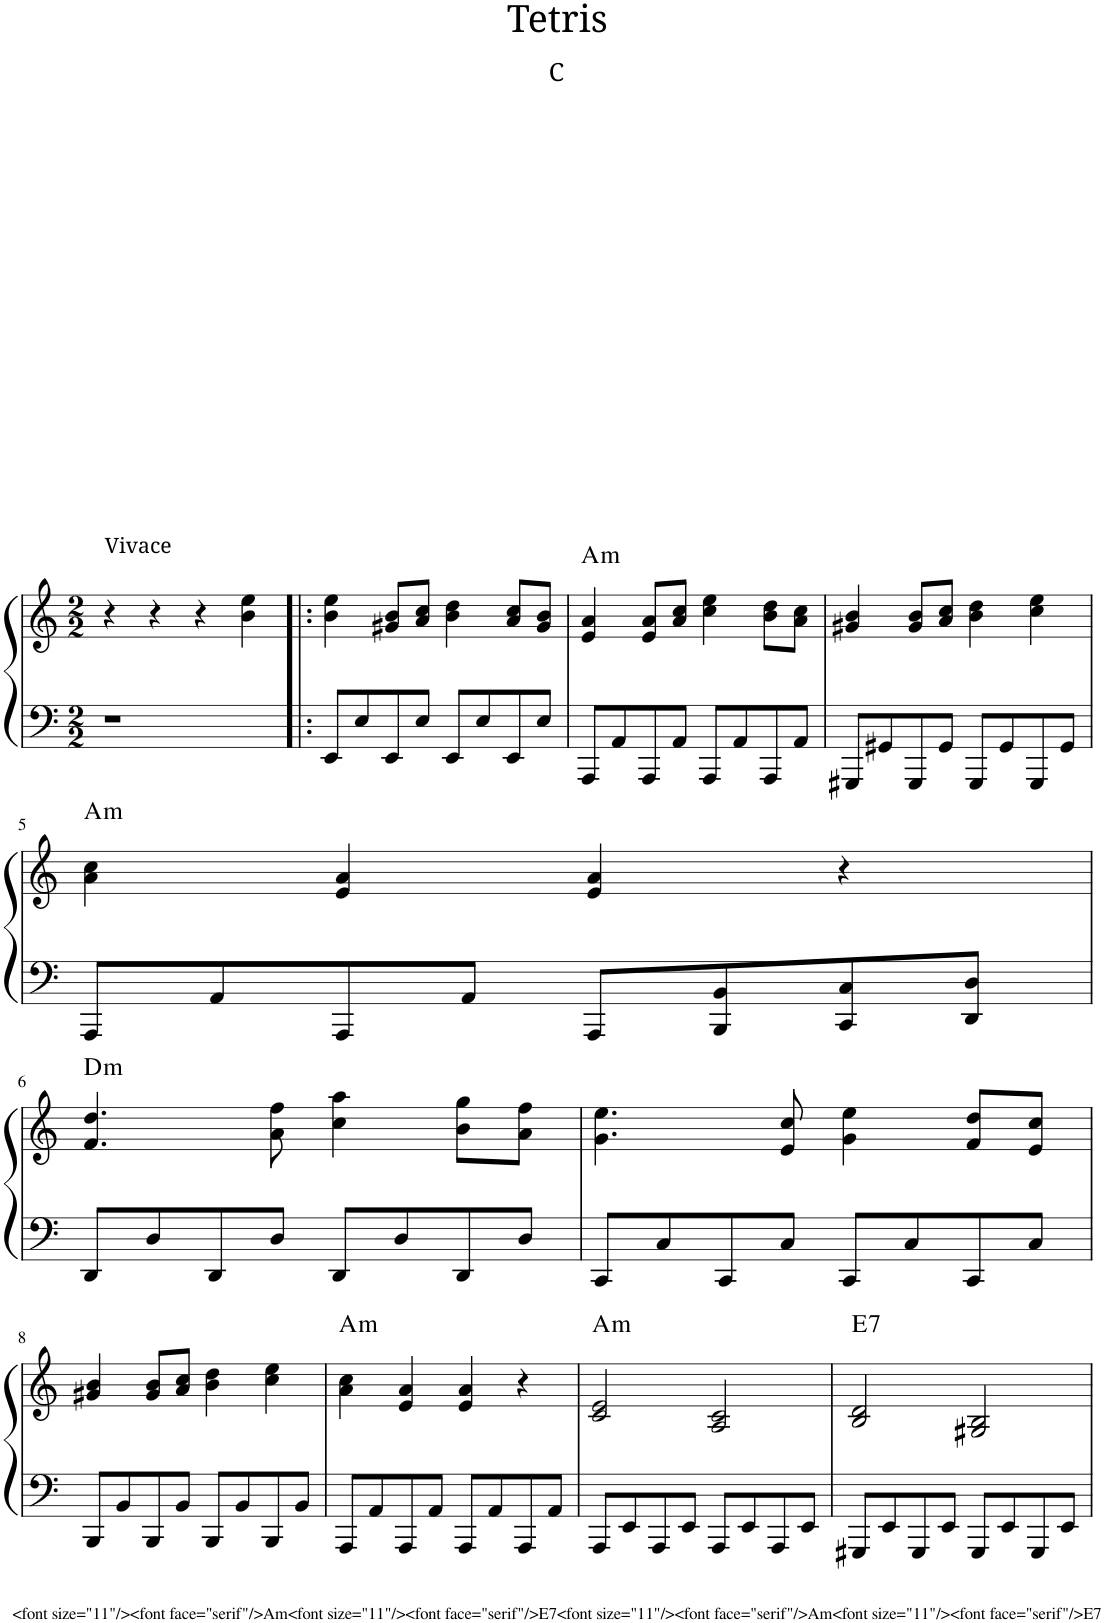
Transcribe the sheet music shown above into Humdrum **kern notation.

**kern	**kern	**harte
*part1	*part1	*part1
*staff2	*staff1	*
*clefF4	*clefG2	*
*k[]	*k[]	*
*M2/2	*M2/2	*
=1	=1	=1
!	!LO:TX:a:t=Vivace	!
1r	4r	.
.	4r	.
.	4r	.
.	4b\ 4ee\	.
=2!|:	=2!|:	=2!|:
8EE/L	4b\ 4ee\	.
8E/	.	.
8EE/	8g#X/ 8b/L	.
8E/J	8a/ 8cc/J	.
8EE/L	4b\ 4dd\	.
8E/	.	.
8EE/	8a/ 8cc/L	.
8E/J	8g#/ 8b/J	.
=3	=3	=3
!	!	!LO:H:kt=m
8AAA/L	4e/ 4a/	A:min
8AA/	.	.
8AAA/	8e/ 8a/L	.
8AA/J	8a/ 8cc/J	.
8AAA/L	4cc\ 4ee\	.
8AA/	.	.
8AAA/	8b\ 8dd\L	.
8AA/J	8a\ 8cc\J	.
=4	=4	=4
8GGG#X/L	4g#X/ 4b/	.
8GG#X/	.	.
8GGG#/	8g#/ 8b/L	.
8GG#/J	8a/ 8cc/J	.
8GGG#/L	4b\ 4dd\	.
8GG#/	.	.
8GGG#/	4cc\ 4ee\	.
8GG#/J	.	.
!!LO:LB:g=z
=5	=5	=5
!	!	!LO:H:kt=m
8AAA/L	4a\ 4cc\	A:min
8AA/	.	.
8AAA/	4e/ 4a/	.
8AA/J	.	.
8AAA/L	4e/ 4a/	.
8BBB/ 8BB/	.	.
8CC/ 8C/	4r	.
8DD/ 8D/J	.	.
!!LO:LB:g=z
=6	=6	=6
!	!	!LO:H:kt=m
8DD/L	4.f/ 4.dd/	D:min
8D/	.	.
8DD/	.	.
8D/J	8a\ 8ff\	.
8DD/L	4cc\ 4aa\	.
8D/	.	.
8DD/	8b\ 8gg\L	.
8D/J	8a\ 8ff\J	.
=7	=7	=7
8CC/L	4.g\ 4.ee\	.
8C/	.	.
8CC/	.	.
8C/J	8e/ 8cc/	.
8CC/L	4g\ 4ee\	.
8C/	.	.
8CC/	8f/ 8dd/L	.
8C/J	8e/ 8cc/J	.
!!LO:LB:g=z
=8	=8	=8
8BBB/L	4g#X/ 4b/	.
8BB/	.	.
8BBB/	8g#/ 8b/L	.
8BB/J	8a/ 8cc/J	.
8BBB/L	4b\ 4dd\	.
8BB/	.	.
8BBB/	4cc\ 4ee\	.
8BB/J	.	.
=9	=9	=9
!	!	!LO:H:kt=m
8AAA/L	4a\ 4cc\	A:min
8AA/	.	.
8AAA/	4e/ 4a/	.
8AA/J	.	.
8AAA/L	4e/ 4a/	.
8AA/	.	.
8AAA/	4r	.
8AA/J	.	.
=10	=10	=10
!	!	!LO:H:kt=m
8AAA/L	2c/ 2e/	A:min
8EE/	.	.
8AAA/	.	.
8EE/J	.	.
8AAA/L	2A/ 2c/	.
8EE/	.	.
8AAA/	.	.
8EE/J	.	.
=11	=11	=11
!	!	!LO:H:kt=7
8GGG#X/L	2B/ 2d/	E:7
8EE/	.	.
8GGG#/	.	.
8EE/J	.	.
8GGG#/L	2G#X/ 2B/	.
8EE/	.	.
8GGG#/	.	.
8EE/J	.	.
=	=	=
*-	*-	*-
